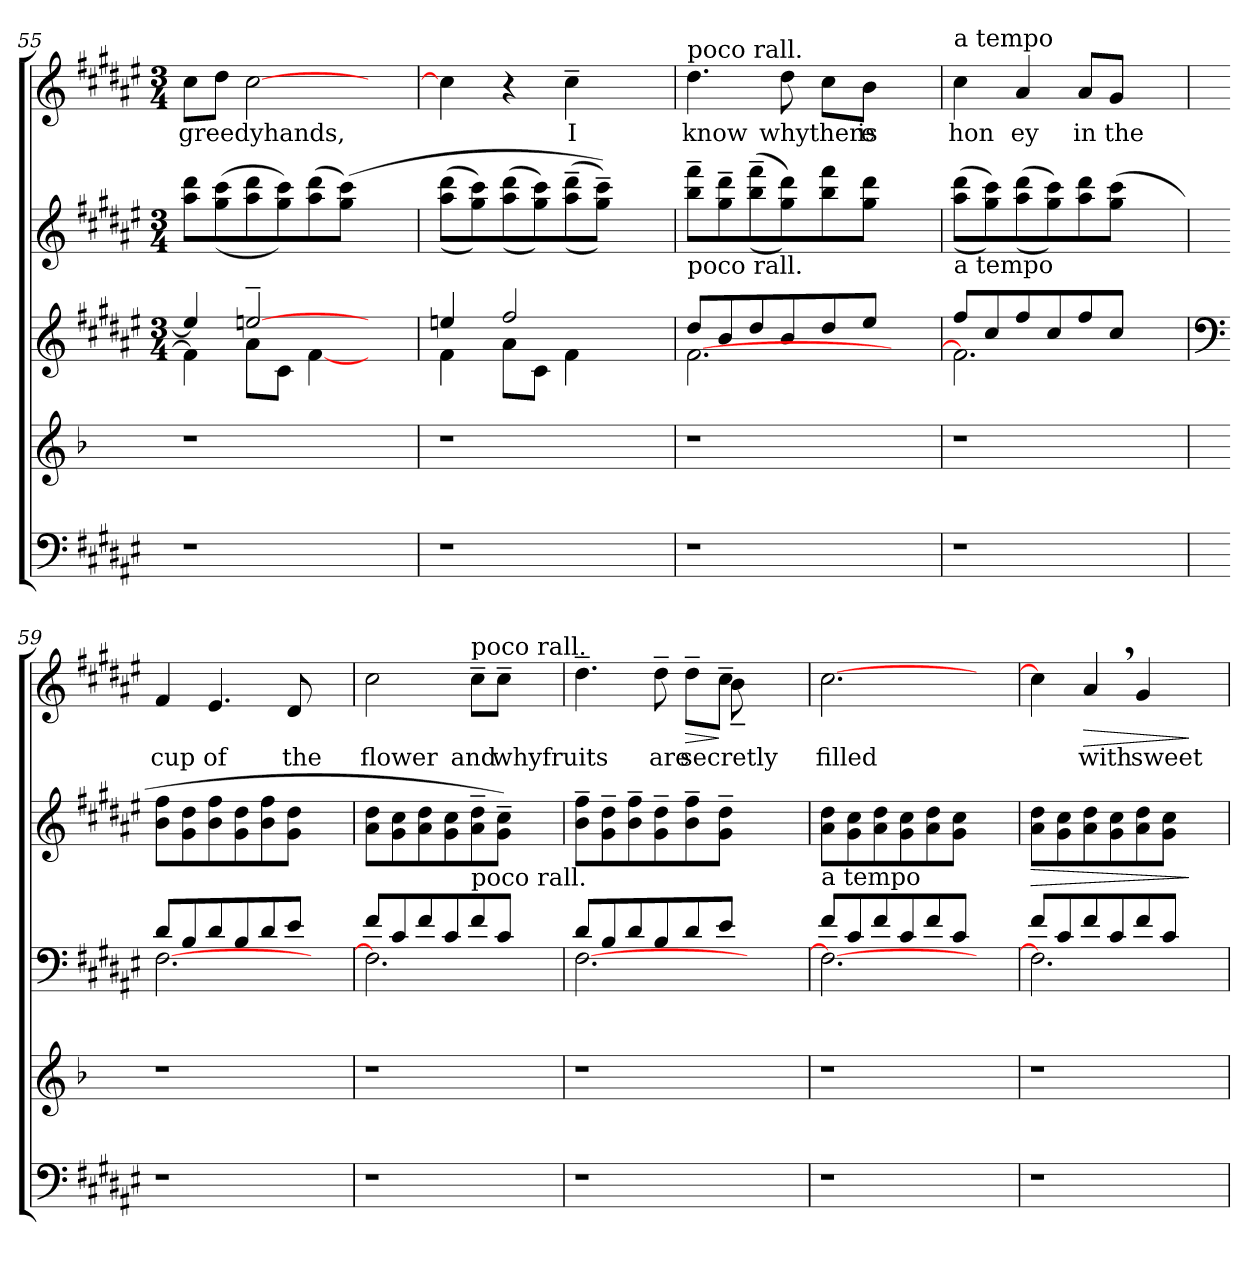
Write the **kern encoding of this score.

**kern	**kern	**kern	**kern	**dynam	**kern	**text	**dynam
*part4	*part3	*part2	*part2	*part2	*part1	*part1	*part1
*staff5	*staff4	*staff3	*staff2	*staff2/3	*staff1	*staff1	*staff1
*clefF4	*clefG2	*clefG2	*clefG2	*	*clefG2	*	*
*k[f#c#g#d#a#e#]	*k[b-]	*k[f#c#g#d#a#e#]	*k[f#c#g#d#a#e#]	*	*k[f#c#g#d#a#e#]	*	*
*F#:	*F:	*F#:	*F#:	*	*F#:	*	*
*	*	*M3/4	*M3/4	*	*M3/4	*	*
=55	=55	=55	=55	=55	=55	=55	=55
*	*	*^	*	*	*	*	*
!	!	!	!	!	!	!	!LO:LY:b	!
1r	1r	4ee#/]	4f#\]	8aa#\ 8ddd#\L	.	8cc#\L	greedyhands,	.
.	.	.	.	(>(<8gg#\ 8ccc#\	.	8dd#\J	.	.
.	.	[>2een~>/	(<8a#\L	8aa#\ 8ddd#\	.	[>2cc#\	.	.
.	.	.	8c#\J	8gg#\ 8ccc#\))	.	.	.	.
.	.	.	[<4f#\	(<8aa#\ 8ddd#\	.	.	.	.
.	.	.	.	(8gg#\ 8ccc#\J)	.	.	.	.
.	.	4ryy	4ryy	4ryy	.	4ryy	.	.
=56	=56	=56	=56	=56	=56	=56	=56	=56
1r	1r	4f#\	4ee/	(<(>8aa#\ 8ddd#\L	.	4cc#\]	.	.
.	.	.	.	8gg#\ 8ccc#\))	.	.	.	.
.	.	8a#\L	2ff#/	(<(<8aa#\ 8ddd#\	.	4r	.	.
.	.	8c#\J	.	8gg#\ 8ccc#\))	.	.	.	.
!	!	!	!	!	!	!	!LO:LY:b	!
.	.	4f#\	.	(<(<8aa#\~> 8ddd#\~>	.	4cc#~>\	I	.
.	.	.	.	8gg#\~> 8ccc#\~>J)))	.	.	.	.
.	.	4ryy	4ryy	4ryy	.	4ryy	.	.
!!LO:LB:g=z
=57	=57	=57	=57	=57	=57	=57	=57	=57
!	!	!	!	!	!	!LO:TX:a:t=poco rall.	!	!
!	!	!	!	!LO:TX:b:t=poco rall.	!	!	!	!
!	!	!	!	!	!	!	!LO:LY:b	!
1r	1r	[<2.f#\	8dd#/L	8bb\~> 8fff#\~>L	.	4.dd#\	know	.
.	.	.	8b/	8gg#\~> 8ddd#\~>	.	.	.	.
.	.	.	8dd#/	(>(<8bb\~> 8fff#\~>	.	.	.	.
!	!	!	!	!	!	!	!LO:LY:b	!
.	.	.	8b/	8gg#\ 8ddd#\))	.	8dd#\	whythere	.
.	.	.	8dd#/	8bb\ 8fff#\	.	8cc#\L	.	.
!	!	!	!	!	!	!	!LO:LY:b	!
.	.	.	8ee#/J	8gg#\ 8ddd#\J	.	8b\J	is	.
.	.	4ryy	4ryy	4ryy	.	4ryy	.	.
=58	=58	=58	=58	=58	=58	=58	=58	=58
!	!	!	!	!	!	!LO:TX:a:t=a tempo	!	!
!	!	!	!	!LO:TX:b:t=a tempo	!	!	!	!
!	!	!	!	!	!	!	!LO:LY:b	!
1r	1r	2.f#\]	8ff#/L	(<(<8aa#\ 8ddd#\L	.	4cc#\	hon	.
.	.	.	8cc#/	8gg#\ 8ccc#\))	.	.	.	.
!	!	!	!	!	!	!	!LO:LY:b	!
.	.	.	8ff#/	(<(<8aa#\ 8ddd#\	.	4a#/	ey	.
.	.	.	8cc#/	8gg#\ 8ccc#\))	.	.	.	.
!	!	!	!	!	!	!	!LO:LY:b	!
.	.	.	8ff#/	8aa#\ 8ddd#\	.	8a#/L	in	.
!	!	!	!	!	!	!	!LO:LY:b	!
.	.	.	8cc#/J	(>8gg#\ 8ccc#\J	.	8g#/J	the	.
.	.	4ryy	4ryy	4ryy	.	4ryy	.	.
=59	=59	=59	=59	=59	=59	=59	=59	=59
*	*	*clefF4	*	*	*	*	*	*
!	!	!	!	!	!	!	!LO:LY:b	!
1r	1r	[<2.F#\	8d#/L	8b\ 8ff#\L	.	4f#/	cup	.
.	.	.	8B/	8g#\ 8dd#\	.	.	.	.
!	!	!	!	!	!	!	!LO:LY:b	!
.	.	.	8d#/	8b\ 8ff#\	.	4.e#/	of	.
.	.	.	8B/	8g#\ 8dd#\	.	.	.	.
.	.	.	8d#/	8b\ 8ff#\	.	.	.	.
!	!	!	!	!	!	!	!LO:LY:b	!
.	.	.	8e#/J	8g#\ 8dd#\J	.	8d#/	the	.
.	.	4ryy	4ryy	4ryy	.	4ryy	.	.
=60	=60	=60	=60	=60	=60	=60	=60	=60
!	!	!	!	!	!	!	!LO:LY:b	!
1r	1r	2.F#\]	8f#/L	8a#\ 8dd#\L	.	2cc#\	flower	.
.	.	.	8c#/	8g#\ 8cc#\	.	.	.	.
.	.	.	8f#/	8a#\ 8dd#\	.	.	.	.
.	.	.	8c#/	8g#\ 8cc#\	.	.	.	.
!	!	!	!	!	!	!LO:TX:a:t=poco rall.	!	!
!	!	!	!	!LO:TX:b:t=poco rall.	!	!	!	!
!	!	!	!	!	!	!	!LO:LY:b	!
.	.	.	8f#/	8a#\~> 8dd#\~>	.	8cc#~>\L	and	.
!	!	!	!	!	!	!	!LO:LY:b	!
.	.	.	8c#/J	8g#\~> 8cc#\~>J)	.	8cc#~>\J	whyfruits	.
.	.	4ryy	4ryy	4ryy	.	4ryy	.	.
=61	=61	=61	=61	=61	=61	=61	=61	=61
*	*	*	*	*	*	*^	*	*
*	*	*	*	*	*	*	*^	*	*
*	*	*	*	*	*	*	*	*^	*	*
1r	1r	[>2.F#\	8d#/L	(8b\~> 8ff#\~>L	.	4.dd#~<\	4.ryy	2ryy	2ryy	.	.
.	.	.	8B/	8g#\~> 8dd#\~>	.	.	.	.	.	.	.
.	.	.	8d#/	8b\~> 8ff#\~>	.	.	.	.	.	.	.
!	!	!	!	!	!	!	!	!	!	!LO:LY:b	!
.	.	.	8B/	8g#\~> 8dd#\~>	.	96%11ryy	8dd#~<\	.	.	are	.
.	.	.	.	.	.	4ryy	.	.	.	.	.
!	!	!	!	!	!	!	!	!	!	!LO:LY:b	!LO:HP:b
.	.	.	8d#/	8b\~> 8ff#\~>	.	.	16.ryy	8dd#~>\L	8ryy	secretly	>
.	.	.	.	.	.	.	4ryy	.	.	.	.
.	.	.	8e#/J	8g#\~> 8dd#\~>J	.	.	.	8cc#>~>\J	8b~>\	.	]
.	.	.	.	.	.	96%25ryy	.	.	.	.	.
.	.	4ryy	4ryy	4ryy	.	.	.	4ryy	4ryy	.	.
.	.	.	.	.	.	.	8ryy	.	.	.	.
.	.	.	.	.	.	.	32ryy	.	.	.	.
*	*	*	*	*	*	*	*v	*v	*v	*	*
!!LO:PB:g=z
=62	=62	=62	=62	=62	=62	=62	=62	=62	=62
!	!	!	!	!LO:TX:b:t=a tempo	!	!	!	!	!
!	!	!	!	!	!	!	!	!LO:LY:b	!
*	*	*	*	*	*	*v	*v	*	*
1r	1r	2.F#\_	8f#/L	8a#\ 8dd#\L	.	[>2.cc#\	filled	.
.	.	.	8c#/	8g#\ 8cc#\	.	.	.	.
.	.	.	8f#/	8a#\ 8dd#\	.	.	.	.
.	.	.	8c#/	8g#\ 8cc#\	.	.	.	.
.	.	.	8f#/	8a#\ 8dd#\	.	.	.	.
.	.	.	8c#/J	8g#\ 8cc#\J	.	.	.	.
.	.	4ryy	4ryy	4ryy	.	4ryy	.	.
=63	=63	=63	=63	=63	=63	=63	=63	=63
!	!	!	!	!	!LO:HP:b	!	!	!
1r	1r	2.F#\]	8f#/L	8a#\ 8dd#\L	>	4cc#\]	.	.
.	.	.	8c#/	8g#\ 8cc#\	.	.	.	.
!	!	!	!	!	!	!	!LO:LY:b	!LO:HP:b
.	.	.	8f#/	8a#\ 8dd#\	.	4a#,>/	with	>
.	.	.	8c#/	8g#\ 8cc#\	.	.	.	.
!	!	!	!	!	!	!	!LO:LY:b	!
.	.	.	8f#/	8a#\ 8dd#\	.	4g#/	sweet	.
.	.	.	8c#/J	8g#\ 8cc#\J	.	.	.	.
.	.	4ryy	4ryy	4ryy	]	4ryy	.	]
*	*	*v	*v	*	*	*	*	*
=	=	=	=	=	=	=	=
*-	*-	*-	*-	*-	*-	*-	*-
